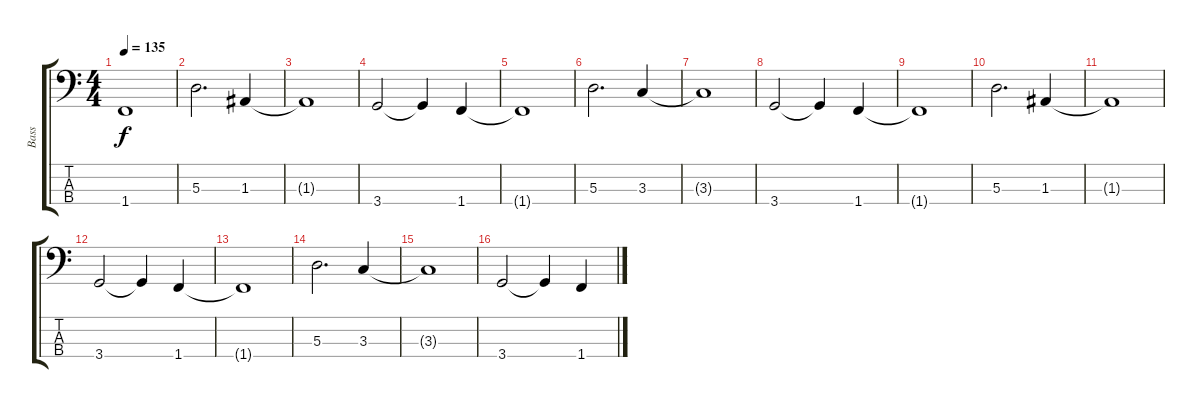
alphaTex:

\track ("Bass" "Bass") {instrument electricbassfinger}
\staff {score tabs}
\tuning (G2 D2 A1 E1) {hide}
\ts (4 4)
\tempo 135
\clef f4
\ks c
1.4{t}.1{dy f} |
5.3.2{d} 1.3.4 |
1.3{t}.1 |
3.4.2 3.4{t}.4 1.4.4 |
1.4{t}.1 |
5.3.2{d} 3.3.4 |
3.3{t}.1 |
3.4.2 3.4{t}.4 1.4.4 |
1.4{t}.1 |
5.3.2{d} 1.3.4 |
1.3{t}.1 |
3.4.2 3.4{t}.4 1.4.4 |
1.4{t}.1 |
5.3.2{d} 3.3.4 |
3.3{t}.1 |
3.4.2 3.4{t}.4 1.4.4
